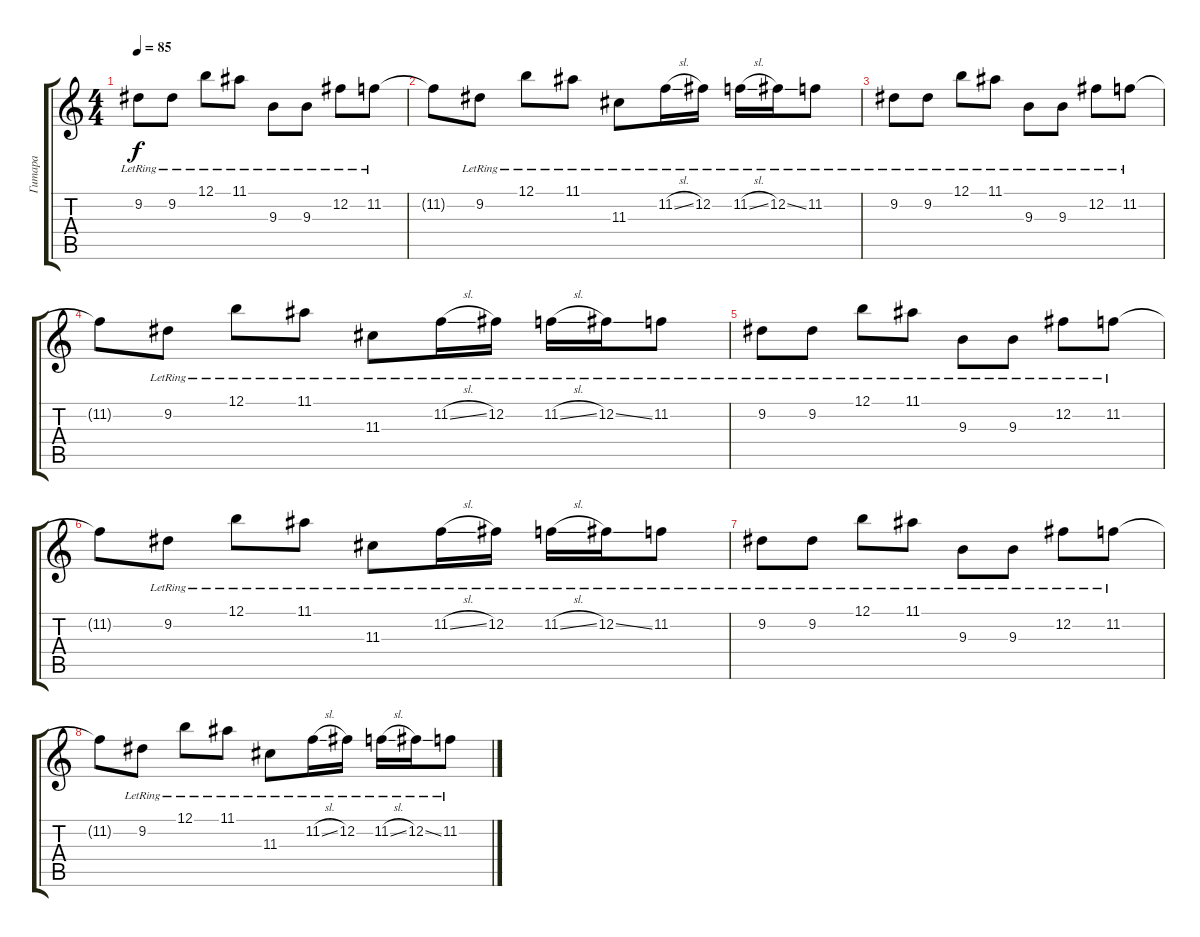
\track ("Гитара" "Гитара") {instrument acousticguitarnylon}
\staff {score tabs}
\tuning (B3 Gb3 D3 A2 E2 B1) {hide}
\ts (4 4)
\tempo 85
\clef g2
\ks c
9.2{lr}.8{dy f} 9.2{lr}.8 12.1{lr}.8 11.1{lr}.8 9.3{lr}.8 9.3{lr}.8 12.2{lr}.8 11.2{lr}.8 |
11.2{t}.8 9.2{lr}.8 12.1{lr}.8 11.1{lr}.8 11.3{lr}.8 11.2{sl lr}.16 12.2{lr}.16 11.2{sl lr}.16 12.2{ss lr}.16 11.2{lr}.8 |
9.2{lr}.8 9.2{lr}.8 12.1{lr}.8 11.1{lr}.8 9.3{lr}.8 9.3{lr}.8 12.2{lr}.8 11.2{lr}.8 |
11.2{t}.8 9.2{lr}.8 12.1{lr}.8 11.1{lr}.8 11.3{lr}.8 11.2{sl lr}.16 12.2{lr}.16 11.2{sl lr}.16 12.2{ss lr}.16 11.2{lr}.8 |
9.2{lr}.8 9.2{lr}.8 12.1{lr}.8 11.1{lr}.8 9.3{lr}.8 9.3{lr}.8 12.2{lr}.8 11.2{lr}.8 |
11.2{t}.8 9.2{lr}.8 12.1{lr}.8 11.1{lr}.8 11.3{lr}.8 11.2{sl lr}.16 12.2{lr}.16 11.2{sl lr}.16 12.2{ss lr}.16 11.2{lr}.8 |
9.2{lr}.8 9.2{lr}.8 12.1{lr}.8 11.1{lr}.8 9.3{lr}.8 9.3{lr}.8 12.2{lr}.8 11.2{lr}.8 |
11.2{t}.8 9.2{lr}.8 12.1{lr}.8 11.1{lr}.8 11.3{lr}.8 11.2{sl lr}.16 12.2{lr}.16 11.2{sl lr}.16 12.2{ss lr}.16 11.2{lr}.8
